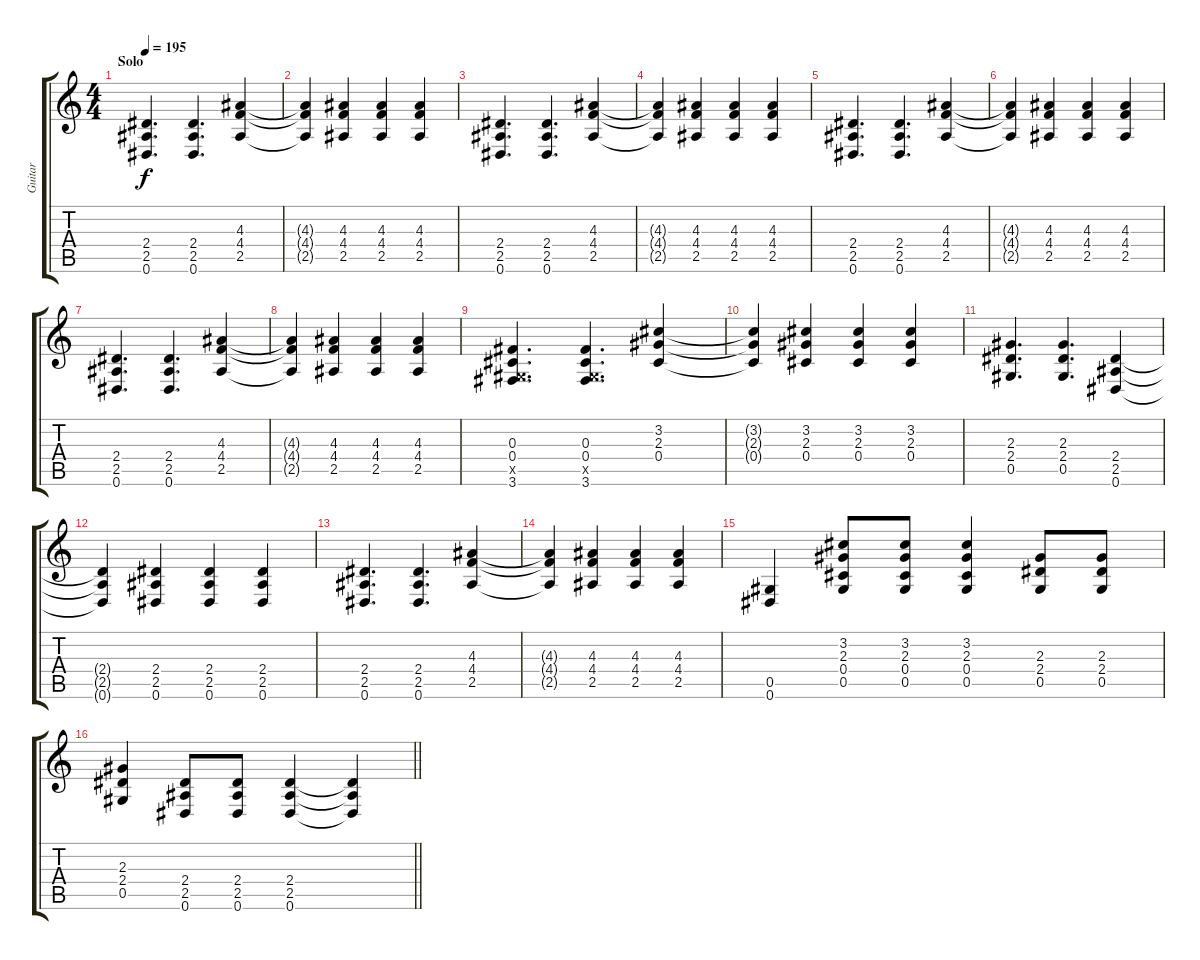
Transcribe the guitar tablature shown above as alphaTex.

\track ("Guitar" "Guitar") {instrument overdrivenguitar}
\staff {score tabs}
\tuning (Eb4 Bb3 Gb3 Db3 Ab2 Eb2) {hide}
\ts (4 4)
\section ("" "Solo")
\tempo 195
\clef g2
\ks c
(2.4 2.5 0.6).4{d dy f volume 8} (2.4 2.5 0.6).4{d} (4.3 4.4 2.5).4 |
(4.3{t} 4.4{t} 2.5{t}).4 (4.3 4.4 2.5).4 (4.3 4.4 2.5).4 (4.3 4.4 2.5).4 |
(2.4 2.5 0.6).4{d} (2.4 2.5 0.6).4{d} (4.3 4.4 2.5).4 |
(4.3{t} 4.4{t} 2.5{t}).4 (4.3 4.4 2.5).4 (4.3 4.4 2.5).4 (4.3 4.4 2.5).4 |
(2.4 2.5 0.6).4{d} (2.4 2.5 0.6).4{d} (4.3 4.4 2.5).4 |
(4.3{t} 4.4{t} 2.5{t}).4 (4.3 4.4 2.5).4 (4.3 4.4 2.5).4 (4.3 4.4 2.5).4 |
(2.4 2.5 0.6).4{d} (2.4 2.5 0.6).4{d} (4.3 4.4 2.5).4 |
(4.3{t} 4.4{t} 2.5{t}).4 (4.3 4.4 2.5).4 (4.3 4.4 2.5).4 (4.3 4.4 2.5).4 |
(0.3 0.4 0.5{x} 3.6).4{d} (0.3 0.4 0.5{x} 3.6).4{d} (3.2 2.3 0.4).4 |
(3.2{t} 2.3{t} 0.4{t}).4 (3.2 2.3 0.4).4 (3.2 2.3 0.4).4 (3.2 2.3 0.4).4 |
(2.3 2.4 0.5).4{d} (2.3 2.4 0.5).4{d} (2.4 2.5 0.6).4 |
(2.4{t} 2.5{t} 0.6{t}).4 (2.4 2.5 0.6).4 (2.4 2.5 0.6).4 (2.4 2.5 0.6).4 |
(2.4 2.5 0.6).4{d} (2.4 2.5 0.6).4{d} (4.3 4.4 2.5).4 |
(4.3{t} 4.4{t} 2.5{t}).4 (4.3 4.4 2.5).4 (4.3 4.4 2.5).4 (4.3 4.4 2.5).4 |
(0.5 0.6).4 (3.2 2.3 0.4 0.5).8 (3.2 2.3 0.4 0.5).8 (3.2 2.3 0.4 0.5).4 (2.3 2.4 0.5).8 (2.3 2.4 0.5).8 |
\barLineRight lightlight
(2.3 2.4 0.5).4 (2.4 2.5 0.6).8 (2.4 2.5 0.6).8 (2.4 2.5 0.6).4 (2.4{t} 2.5{t} 0.6{t}).4
